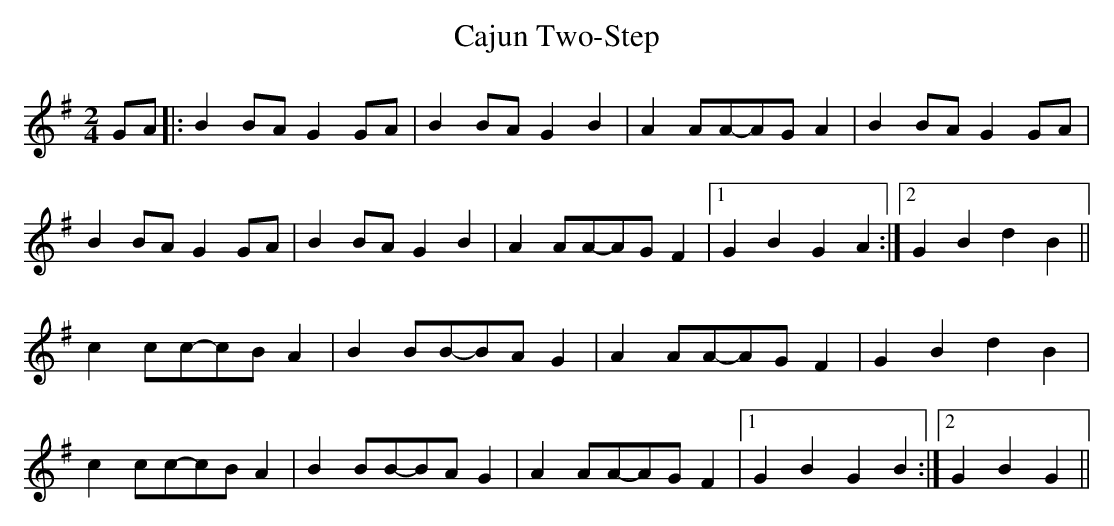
X:1
T:Cajun Two-Step
M:2/4
L:1/8
K:G
GA|:B2 BA G2 GA|B2 BA G2 B2|A2 AA-AG A2|B2 BA G2 GA|
B2 BA G2 GA|B2 BA G2 B2|A2 AA-AG F2|1 G2 B2 G2 A2:|2G2 B2 d2 B2||
c2 cc-cB A2|B2 BB-BA G2|A2 AA-AG F2|G2 B2 d2 B2|
c2 cc-cB A2|B2 BB-BA G2|A2 AA-AG F2|1 G2 B2 G2 B2:|2G2 B2 G2||
